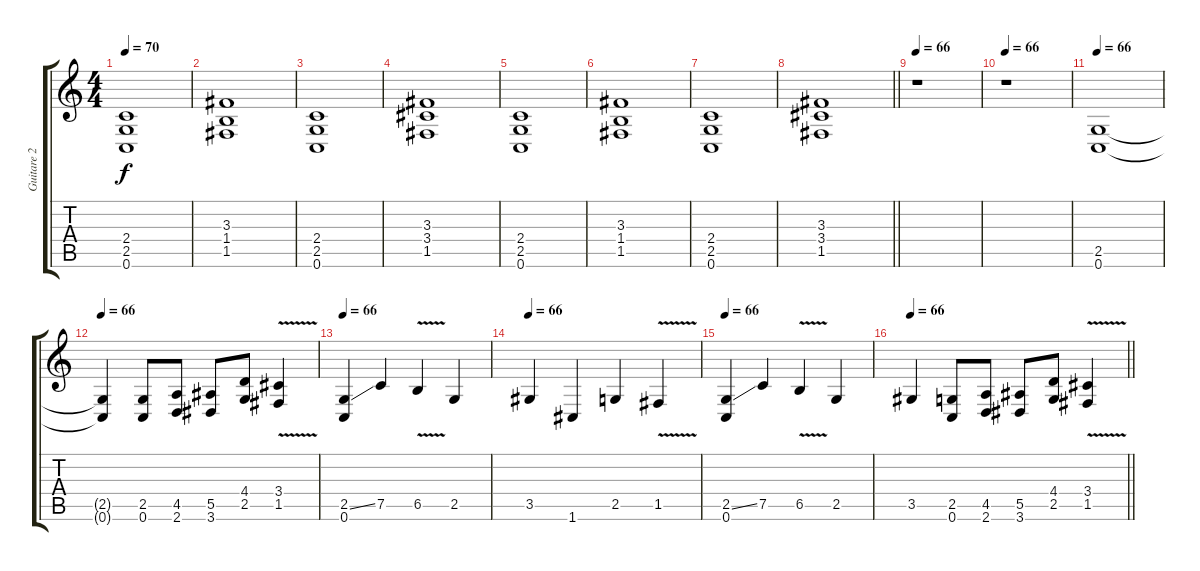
\track ("Guitare 2" "Guitare 2") {instrument overdrivenguitar}
\staff {score tabs}
\tuning (C4 G3 Eb3 Bb2 F2 C2) {hide}
\ts (4 4)
\tempo 70
\clef g2
\ks c
(2.4 2.5 0.6).1{dy f instrument overdrivenguitar} |
(3.3 1.4 1.5).1 |
(2.4 2.5 0.6).1 |
(3.3 3.4 1.5).1 |
(2.4 2.5 0.6).1 |
(3.3 1.4 1.5).1 |
(2.4 2.5 0.6).1 |
\barLineRight lightlight
(3.3 3.4 1.5).1 |
\tempo 66
r.1 |
\tempo 66
r.1 |
\tempo 66
(2.5 0.6).1 |
\tempo 66
(2.5{t} 0.6{t}).4 (2.5 0.6).8 (4.5 2.6).8 (5.5 3.6).8 (4.4 2.5).8 (3.4{v} 1.5{v}).4 |
\tempo 66
(2.5{ss} 0.6).4 7.5.4 6.5{v}.4 2.5.4 |
\tempo 66
3.5.4 1.6.4 2.5.4 1.5{v}.4 |
\tempo 66
(2.5{ss} 0.6).4 7.5.4 6.5{v}.4 2.5.4 |
\tempo 66
\barLineRight lightlight
3.5.4 (2.5 0.6).8 (4.5 2.6).8 (5.5 3.6).8 (4.4 2.5).8 (3.4{v} 1.5{v}).4
